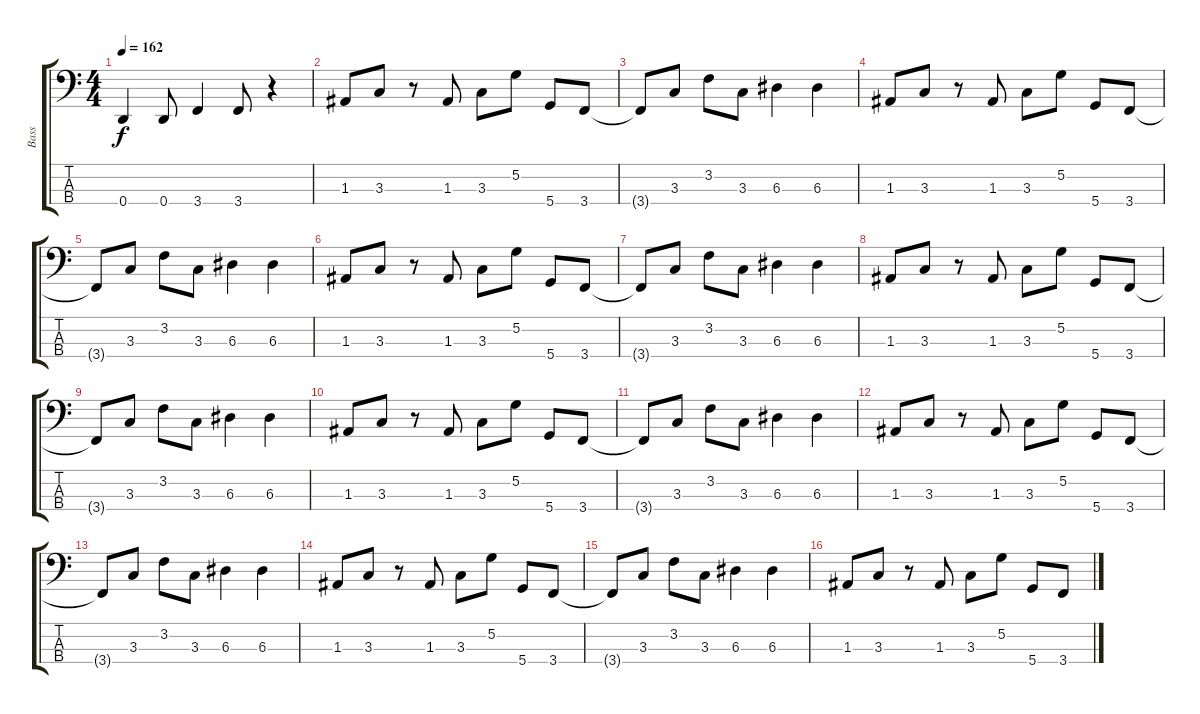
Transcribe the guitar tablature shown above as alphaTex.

\track ("Bass" "Bass") {instrument electricbassfinger}
\staff {score tabs}
\tuning (G2 D2 A1 D1) {hide}
\ts (4 4)
\tempo 162
\clef f4
\ks c
0.4.4{dy f} 0.4.8 3.4.4 3.4.8 r.4 |
1.3.8 3.3.8 r.8 1.3.8 3.3.8 5.2.8 5.4.8 3.4.8 |
3.4{t}.8 3.3.8 3.2.8 3.3.8 6.3.4 6.3.4 |
1.3.8 3.3.8 r.8 1.3.8 3.3.8 5.2.8 5.4.8 3.4.8 |
3.4{t}.8 3.3.8 3.2.8 3.3.8 6.3.4 6.3.4 |
1.3.8 3.3.8 r.8 1.3.8 3.3.8 5.2.8 5.4.8 3.4.8 |
3.4{t}.8 3.3.8 3.2.8 3.3.8 6.3.4 6.3.4 |
1.3.8 3.3.8 r.8 1.3.8 3.3.8 5.2.8 5.4.8 3.4.8 |
3.4{t}.8 3.3.8 3.2.8 3.3.8 6.3.4 6.3.4 |
1.3.8 3.3.8 r.8 1.3.8 3.3.8 5.2.8 5.4.8 3.4.8 |
3.4{t}.8 3.3.8 3.2.8 3.3.8 6.3.4 6.3.4 |
1.3.8 3.3.8 r.8 1.3.8 3.3.8 5.2.8 5.4.8 3.4.8 |
3.4{t}.8 3.3.8 3.2.8 3.3.8 6.3.4 6.3.4 |
1.3.8 3.3.8 r.8 1.3.8 3.3.8 5.2.8 5.4.8 3.4.8 |
3.4{t}.8 3.3.8 3.2.8 3.3.8 6.3.4 6.3.4 |
1.3.8 3.3.8 r.8 1.3.8 3.3.8 5.2.8 5.4.8 3.4.8
